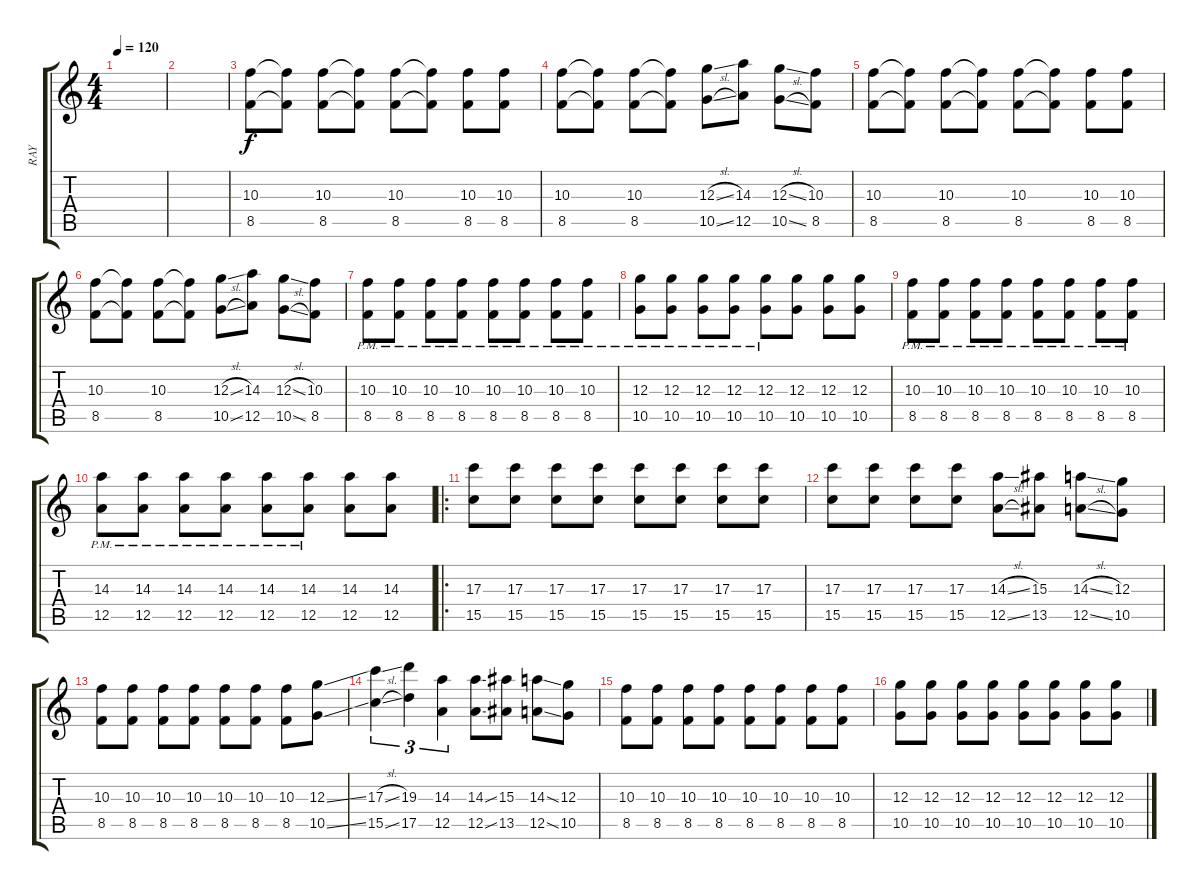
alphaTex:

\track ("RAY" "RAY") {instrument overdrivenguitar}
\staff {score tabs}
\tuning (E4 B3 G3 D3 A2 E2) {hide}
\ts (4 4)
\tempo 120
\clef g2
\ks c
|
|
(10.3 8.5).8{volume 9 instrument electricguitarjazz} (10.3{t} 8.5{t}).8 (10.3 8.5).8 (10.3{t} 8.5{t}).8 (10.3 8.5).8 (10.3{t} 8.5{t}).8 (10.3 8.5).8 (10.3 8.5).8 |
(10.3 8.5).8{volume 9 instrument electricguitarjazz} (10.3{t} 8.5{t}).8 (10.3 8.5).8 (10.3{t} 8.5{t}).8 (12.3{sl} 10.5{sl}).8 (14.3 12.5).8 (12.3{sl} 10.5{sl}).8 (10.3 8.5).8 |
(10.3 8.5).8{volume 9 instrument electricguitarjazz} (10.3{t} 8.5{t}).8 (10.3 8.5).8 (10.3{t} 8.5{t}).8 (10.3 8.5).8 (10.3{t} 8.5{t}).8 (10.3 8.5).8 (10.3 8.5).8 |
(10.3 8.5).8{volume 9 instrument electricguitarjazz} (10.3{t} 8.5{t}).8 (10.3 8.5).8 (10.3{t} 8.5{t}).8 (12.3{sl} 10.5{sl}).8 (14.3 12.5).8 (12.3{sl} 10.5{sl}).8 (10.3 8.5).8 |
(10.3{pm} 8.5{pm}).8 (10.3{pm} 8.5{pm}).8 (10.3{pm} 8.5{pm}).8 (10.3{pm} 8.5{pm}).8 (10.3{pm} 8.5{pm}).8 (10.3{pm} 8.5{pm}).8 (10.3{pm} 8.5{pm}).8 (10.3{pm} 8.5{pm}).8 |
(12.3{pm} 10.5{pm}).8 (12.3{pm} 10.5{pm}).8 (12.3{pm} 10.5{pm}).8 (12.3{pm} 10.5{pm}).8 (12.3{pm} 10.5{pm}).8 (12.3 10.5).8 (12.3 10.5).8 (12.3 10.5).8 |
(10.3{pm} 8.5{pm}).8{volume 13 instrument overdrivenguitar} (10.3{pm} 8.5{pm}).8 (10.3{pm} 8.5{pm}).8 (10.3{pm} 8.5{pm}).8 (10.3{pm} 8.5{pm}).8 (10.3{pm} 8.5{pm}).8 (10.3{pm} 8.5{pm}).8 (10.3{pm} 8.5{pm}).8 |
(14.3{pm} 12.5{pm}).8 (14.3{pm} 12.5{pm}).8 (14.3{pm} 12.5{pm}).8 (14.3{pm} 12.5{pm}).8 (14.3{pm} 12.5).8 (14.3{pm} 12.5).8 (14.3 12.5).8 (14.3 12.5).8 |
\ro
(17.3 15.5).8{volume 13 instrument overdrivenguitar} (17.3 15.5).8 (17.3 15.5).8 (17.3 15.5).8 (17.3 15.5).8 (17.3 15.5).8 (17.3 15.5).8 (17.3 15.5).8 |
(17.3 15.5).8{volume 13} (17.3 15.5).8 (17.3 15.5).8 (17.3 15.5).8 (14.3{sl} 12.5{sl}).8 (15.3 13.5).8 (14.3{sl} 12.5{sl}).8 (12.3 10.5).8 |
(10.3 8.5).8 (10.3 8.5).8 (10.3 8.5).8 (10.3 8.5).8 (10.3 8.5).8 (10.3 8.5).8 (10.3 8.5).8 (12.3{ss} 10.5{ss}).8 |
(17.3{sl} 15.5{sl}).4{tu (3 2)} (19.3 17.5).4{tu (3 2)} (14.3 12.5).4{tu (3 2)} (14.3{ss} 12.5{ss}).8 (15.3 13.5).8 (14.3{ss} 12.5{ss}).8 (12.3 10.5).8 |
(10.3 8.5).8 (10.3 8.5).8 (10.3 8.5).8 (10.3 8.5).8 (10.3 8.5).8 (10.3 8.5).8 (10.3 8.5).8 (10.3 8.5).8 |
(12.3 10.5).8 (12.3 10.5).8 (12.3 10.5).8 (12.3 10.5).8 (12.3 10.5).8 (12.3 10.5).8 (12.3 10.5).8 (12.3 10.5).8
